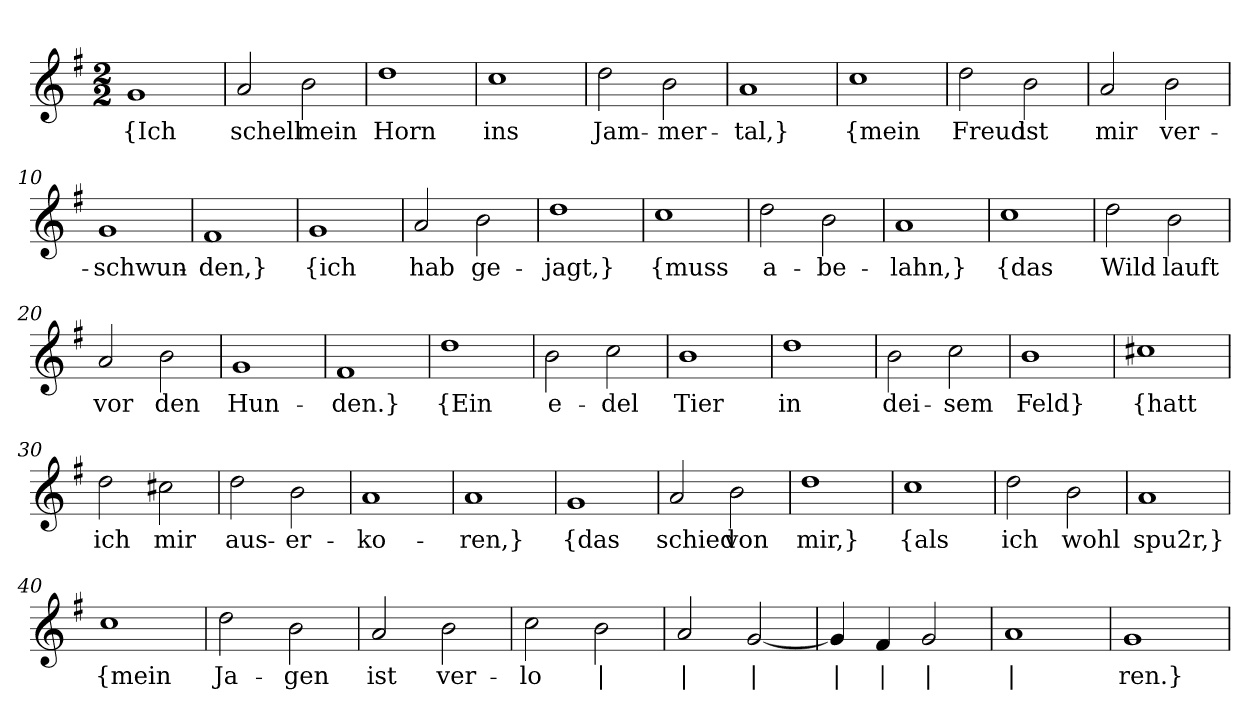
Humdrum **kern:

**kern	**text
*part1	*part1
*staff1	*staff1
*clefG2	*
*k[f#]	*
*M2/2	*
=1	=1
!	!LO:LY:b
1g	{Ich
=2	=2
!	!LO:LY:b
2a/	schell
!	!LO:LY:b
2b\	mein
=3	=3
!	!LO:LY:b
1dd	Horn
=4	=4
!	!LO:LY:b
1cc	ins
=5	=5
!	!LO:LY:b
2dd\	Jam-
!	!LO:LY:b
2b\	-mer-
=6	=6
!	!LO:LY:b
1a	-tal,}
=7	=7
!	!LO:LY:b
1cc	{mein
=8	=8
!	!LO:LY:b
2dd\	Freud
!	!LO:LY:b
2b\	ist
=9	=9
!	!LO:LY:b
2a/	mir
!	!LO:LY:b
2b\	ver-
=10	=10
!	!LO:LY:b
1g	-schwun-
!!LO:LB:g=z
=11	=11
!	!LO:LY:b
1f#	-den,}
=12	=12
!	!LO:LY:b
1g	{ich
=13	=13
!	!LO:LY:b
2a/	hab
!	!LO:LY:b
2b\	ge-
=14	=14
!	!LO:LY:b
1dd	-jagt,}
=15	=15
!	!LO:LY:b
1cc	{muss
=16	=16
!	!LO:LY:b
2dd\	a-
!	!LO:LY:b
2b\	-be-
=17	=17
!	!LO:LY:b
1a	-lahn,}
=18	=18
!	!LO:LY:b
1cc	{das
=19	=19
!	!LO:LY:b
2dd\	Wild
!	!LO:LY:b
2b\	lauft
=20	=20
!	!LO:LY:b
2a/	vor
!	!LO:LY:b
2b\	den
=21	=21
!	!LO:LY:b
1g	Hun-
!!LO:LB:g=z
=22	=22
!	!LO:LY:b
1f#	-den.}
=23	=23
!	!LO:LY:b
1dd	{Ein
=24	=24
!	!LO:LY:b
2b\	e-
!	!LO:LY:b
2cc\	-del
=25	=25
!	!LO:LY:b
1b	Tier
=26	=26
!	!LO:LY:b
1dd	in
=27	=27
!	!LO:LY:b
2b\	dei-
!	!LO:LY:b
2cc\	-sem
=28	=28
!	!LO:LY:b
1b	Feld}
=29	=29
!	!LO:LY:b
1cc#X	{hatt
=30	=30
!	!LO:LY:b
2dd\	ich
!	!LO:LY:b
2cc#X\	mir
=31	=31
!	!LO:LY:b
2dd\	aus-
!	!LO:LY:b
2b\	-er-
=32	=32
!	!LO:LY:b
1a	-ko-
=33	=33
!	!LO:LY:b
1a	-ren,}
=34	=34
!	!LO:LY:b
1g	{das
!!LO:LB:g=z
=35	=35
!	!LO:LY:b
2a/	schied
!	!LO:LY:b
2b\	von
=36	=36
!	!LO:LY:b
1dd	mir,}
=37	=37
!	!LO:LY:b
1cc	{als
=38	=38
!	!LO:LY:b
2dd\	ich
!	!LO:LY:b
2b\	wohl
=39	=39
!	!LO:LY:b
1a	spu2r,}
=40	=40
!	!LO:LY:b
1cc	{mein
=41	=41
!	!LO:LY:b
2dd\	Ja-
!	!LO:LY:b
2b\	-gen
=42	=42
!	!LO:LY:b
2a/	ist
!	!LO:LY:b
2b\	ver-
=43	=43
!	!LO:LY:b
2cc\	-lo
!	!LO:LY:b
2b\	|
=44	=44
!	!LO:LY:b
2a/	|
!	!LO:LY:b
[2g/	|
=45	=45
!	!LO:LY:b
4g/]	|
!	!LO:LY:b
4f#/	|
!	!LO:LY:b
2g/	|
=46	=46
!	!LO:LY:b
1a	|
!!LO:LB:g=z
=47	=47
!	!LO:LY:b
1g	-ren.}
=	=
*-	*-
